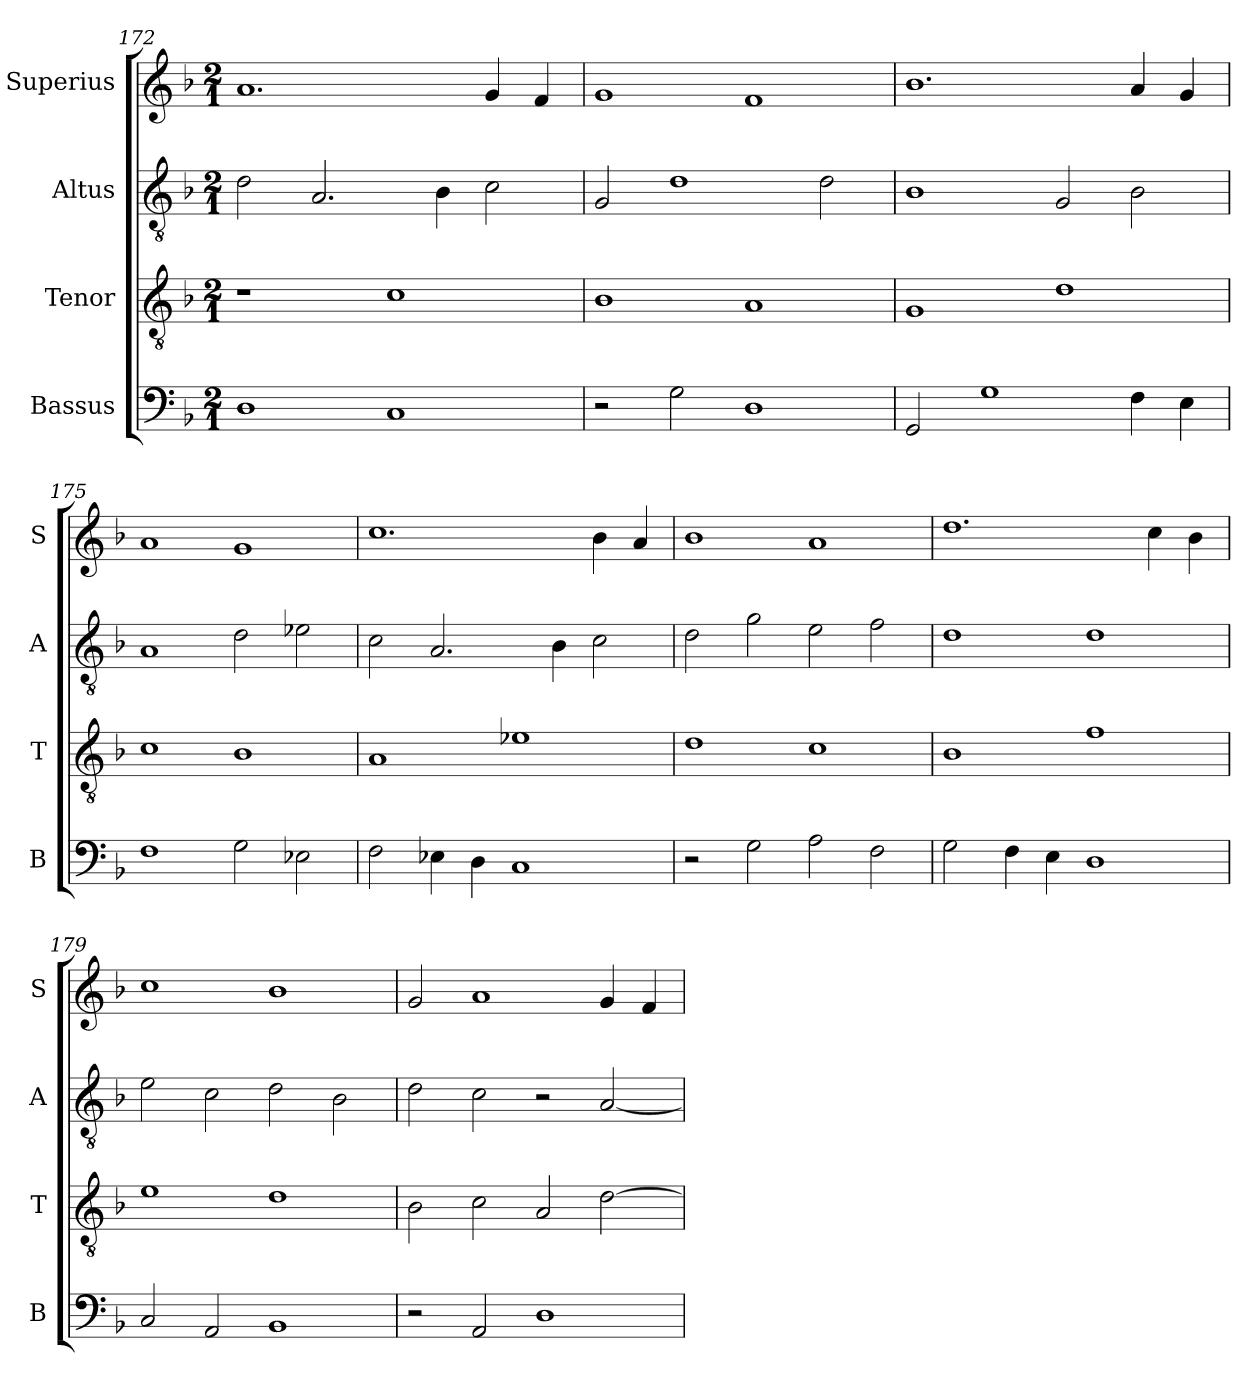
**kern	**kern	**kern	**kern
*part4	*part3	*part2	*part1
*staff4	*staff3	*staff2	*staff1
*I"Bassus	*I"Tenor	*I"Altus	*I"Superius
*I'B	*I'T	*I'A	*I'S
*clefF4	*clefGv2	*clefGv2	*clefG2
*k[b-]	*k[b-]	*k[b-]	*k[b-]
*M2/1	*M2/1	*M2/1	*M2/1
=172	=172	=172	=172
1D	1r	2d\	1.a
.	.	2.A/	.
1C	1c	.	.
.	.	4B-\	.
.	.	2c\	4g/
.	.	.	4f/
=173	=173	=173	=173
2r	1B-	2G/	1g
2G\	.	1d	.
1D	1A	.	1f
.	.	2d\	.
=174	=174	=174	=174
2GG/	1G	1B-	1.b-
1G	.	.	.
.	1d	2G/	.
4F\	.	2B-\	4a/
4E\	.	.	4g/
=175	=175	=175	=175
1F	1c	1A	1a
2G\	1B-	2d\	1g
2E-X\	.	2e-X\	.
=176	=176	=176	=176
2F\	1A	2c\	1.cc
4E-X\	.	2.A/	.
4D\	.	.	.
1C	1e-X	.	.
.	.	4B-\	.
.	.	2c\	4b-\
.	.	.	4a/
=177	=177	=177	=177
2r	1d	2d\	1b-
2G\	.	2g\	.
2A\	1c	2e\	1a
2F\	.	2f\	.
=178	=178	=178	=178
2G\	1B-	1d	1.dd
4F\	.	.	.
4E\	.	.	.
1D	1f	1d	.
.	.	.	4cc\
.	.	.	4b-\
=179	=179	=179	=179
2C/	1e	2e\	1cc
2AA/	.	2c\	.
1BB-	1d	2d\	1b-
.	.	2B-\	.
=180	=180	=180	=180
2r	2B-\	2d\	2g/
2AA/	2c\	2c\	1a
1D	2A/	2r	.
.	[2d\	[2A/	4g/
.	.	.	4f/
=	=	=	=
*-	*-	*-	*-
